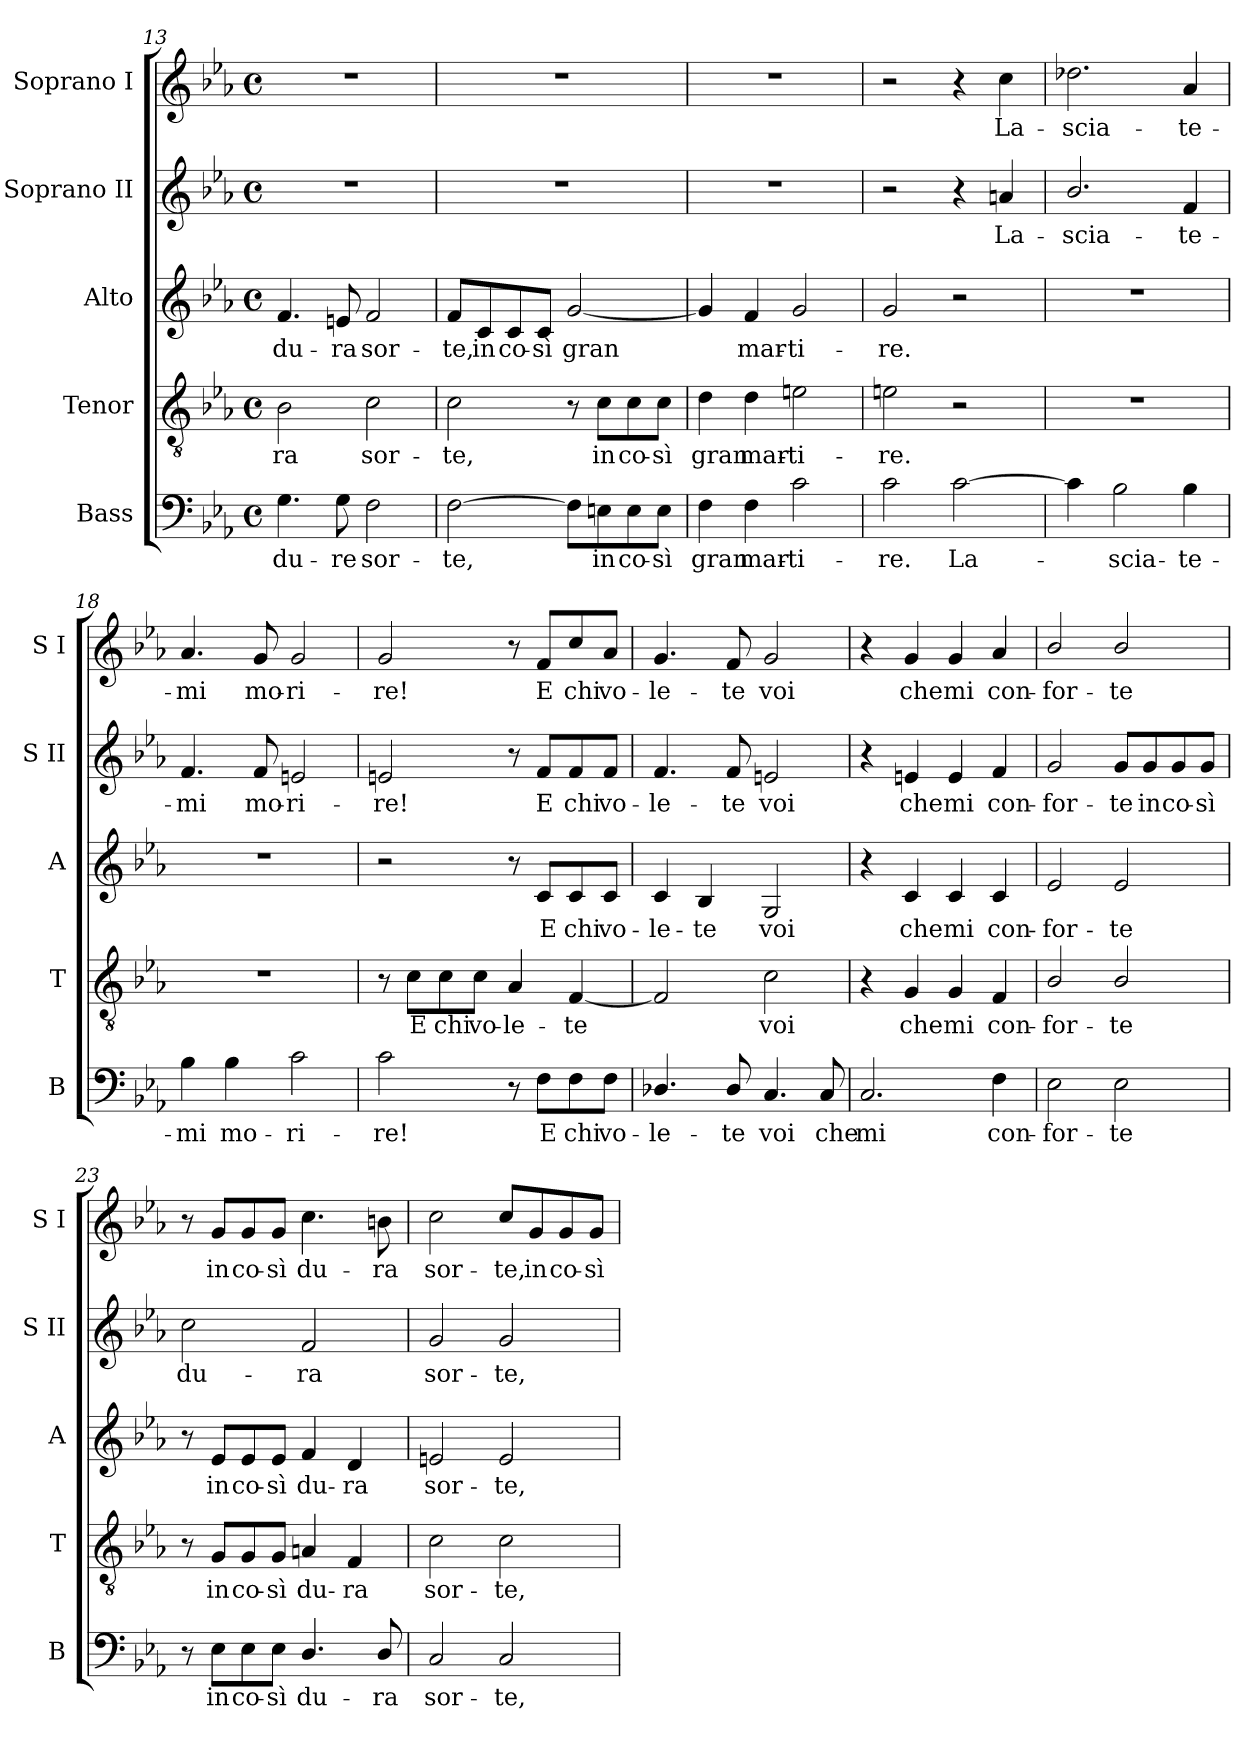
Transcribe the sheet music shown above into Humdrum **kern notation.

**kern	**text	**kern	**text	**kern	**text	**kern	**text	**kern	**text
*part5	*part5	*part4	*part4	*part3	*part3	*part2	*part2	*part1	*part1
*staff5	*staff5	*staff4	*staff4	*staff3	*staff3	*staff2	*staff2	*staff1	*staff1
*I"Bass	*	*I"Tenor	*	*I"Alto	*	*I"Soprano II	*	*I"Soprano I	*
*I'B	*	*I'T	*	*I'A	*	*I'S II	*	*I'S I	*
*clefF4	*	*clefGv2	*	*clefG2	*	*clefG2	*	*clefG2	*
*k[b-e-a-]	*	*k[b-e-a-]	*	*k[b-e-a-]	*	*k[b-e-a-]	*	*k[b-e-a-]	*
*E-:	*	*E-:	*	*E-:	*	*E-:	*	*E-:	*
*M4/4	*	*M4/4	*	*M4/4	*	*M4/4	*	*M4/4	*
*met(c)	*	*met(c)	*	*met(c)	*	*met(c)	*	*met(c)	*
=13	=13	=13	=13	=13	=13	=13	=13	=13	=13
!	!LO:LY:b	!	!LO:LY:b	!	!LO:LY:b	!	!	!	!
4.G\	du-	2B-\	-ra	4.f/	du-	1r	.	1r	.
!	!LO:LY:b	!	!	!	!LO:LY:b	!	!	!	!
8G\	-re	.	.	8en/	-ra	.	.	.	.
!	!LO:LY:b	!	!LO:LY:b	!	!LO:LY:b	!	!	!	!
2F\	sor-	2c\	sor-	2f/	sor-	.	.	.	.
=14	=14	=14	=14	=14	=14	=14	=14	=14	=14
!	!LO:LY:b	!	!LO:LY:b	!	!LO:LY:b	!	!	!	!
[2F\	-te,	2c\	-te,	8f/L	-te,	1r	.	1r	.
!	!	!	!	!	!LO:LY:b	!	!	!	!
.	.	.	.	8c/	in	.	.	.	.
!	!	!	!	!	!LO:LY:b	!	!	!	!
.	.	.	.	8c/	co-	.	.	.	.
!	!	!	!	!	!LO:LY:b	!	!	!	!
.	.	.	.	8c/J	-sì	.	.	.	.
!	!	!	!	!	!LO:LY:b	!	!	!	!
8F\L]	.	8r	.	[2g/	gran	.	.	.	.
!	!LO:LY:b	!	!LO:LY:b	!	!	!	!	!	!
8En\	in	8c\L	in	.	.	.	.	.	.
!	!LO:LY:b	!	!LO:LY:b	!	!	!	!	!	!
8E\	co-	8c\	co-	.	.	.	.	.	.
!	!LO:LY:b	!	!LO:LY:b	!	!	!	!	!	!
8E\J	-sì	8c\J	-sì	.	.	.	.	.	.
=15	=15	=15	=15	=15	=15	=15	=15	=15	=15
!	!LO:LY:b	!	!LO:LY:b	!	!	!	!	!	!
4F\	gran	4d\	gran	4g/]	.	1r	.	1r	.
!	!LO:LY:b	!	!LO:LY:b	!	!LO:LY:b	!	!	!	!
4F\	mar-	4d\	mar-	4f/	mar-	.	.	.	.
!	!LO:LY:b	!	!LO:LY:b	!	!LO:LY:b	!	!	!	!
2c\	-ti-	2en\	-ti-	2g/	-ti-	.	.	.	.
=16	=16	=16	=16	=16	=16	=16	=16	=16	=16
!	!LO:LY:b	!	!LO:LY:b	!	!LO:LY:b	!	!	!	!
2c\	-re.	2en\	-re.	2g/	-re.	2r	.	2r	.
!	!LO:LY:b	!	!	!	!	!	!	!	!
[2c\	La-	2r	.	2r	.	4r	.	4r	.
!	!	!	!	!	!	!	!LO:LY:b	!	!LO:LY:b
.	.	.	.	.	.	4an/	La-	4cc\	La-
!!LO:LB:g=z
=17	=17	=17	=17	=17	=17	=17	=17	=17	=17
!	!	!	!	!	!	!	!LO:LY:b	!	!LO:LY:b
4c\]	.	1r	.	1r	.	2.b-/	-scia-	2.dd-X\	-scia-
!	!LO:LY:b	!	!	!	!	!	!	!	!
2B-\	scia-	.	.	.	.	.	.	.	.
!	!LO:LY:b	!	!	!	!	!	!LO:LY:b	!	!LO:LY:b
4B-\	-te-	.	.	.	.	4f/	-te-	4a-/	-te-
=18	=18	=18	=18	=18	=18	=18	=18	=18	=18
!	!LO:LY:b	!	!	!	!	!	!LO:LY:b	!	!LO:LY:b
4B-\	-mi	1r	.	1r	.	4.f/	-mi	4.a-/	-mi
!	!LO:LY:b	!	!	!	!	!	!	!	!
4B-\	mo-	.	.	.	.	.	.	.	.
!	!	!	!	!	!	!	!LO:LY:b	!	!LO:LY:b
.	.	.	.	.	.	8f/	mo-	8g/	mo-
!	!LO:LY:b	!	!	!	!	!	!LO:LY:b	!	!LO:LY:b
2c\	-ri-	.	.	.	.	2en/	-ri-	2g/	-ri-
=19	=19	=19	=19	=19	=19	=19	=19	=19	=19
!	!LO:LY:b	!	!	!	!	!	!LO:LY:b	!	!LO:LY:b
2c\	-re!	8r	.	2r	.	2en/	-re!	2g/	-re!
!	!	!	!LO:LY:b	!	!	!	!	!	!
.	.	8c\L	E	.	.	.	.	.	.
!	!	!	!LO:LY:b	!	!	!	!	!	!
.	.	8c\	chi	.	.	.	.	.	.
!	!	!	!LO:LY:b	!	!	!	!	!	!
.	.	8c\J	vo-	.	.	.	.	.	.
!	!	!	!LO:LY:b	!	!	!	!	!	!
8r	.	4A-/	-le-	8r	.	8r	.	8r	.
!	!LO:LY:b	!	!	!	!LO:LY:b	!	!LO:LY:b	!	!LO:LY:b
8F\L	E	.	.	8c/L	E	8f/L	E	8f/L	E
!	!LO:LY:b	!	!LO:LY:b	!	!LO:LY:b	!	!LO:LY:b	!	!LO:LY:b
8F\	chi	[4F/	-te	8c/	chi	8f/	chi	8cc/	chi
!	!LO:LY:b	!	!	!	!LO:LY:b	!	!LO:LY:b	!	!LO:LY:b
8F\J	vo-	.	.	8c/J	vo-	8f/J	vo-	8a-/J	vo-
=20	=20	=20	=20	=20	=20	=20	=20	=20	=20
!	!LO:LY:b	!	!	!	!LO:LY:b	!	!LO:LY:b	!	!LO:LY:b
4.D-X/	-le-	2F/]	.	4c/	-le-	4.f/	-le-	4.g/	-le-
!	!	!	!	!	!LO:LY:b	!	!	!	!
.	.	.	.	4B-/	-te	.	.	.	.
!	!LO:LY:b	!	!	!	!	!	!LO:LY:b	!	!LO:LY:b
8D-/	-te	.	.	.	.	8f/	-te	8f/	-te
!	!LO:LY:b	!	!LO:LY:b	!	!LO:LY:b	!	!LO:LY:b	!	!LO:LY:b
4.C/	voi	2c\	voi	2G/	voi	2en/	voi	2g/	voi
!	!LO:LY:b	!	!	!	!	!	!	!	!
8C/	che	.	.	.	.	.	.	.	.
=21	=21	=21	=21	=21	=21	=21	=21	=21	=21
!	!LO:LY:b	!	!	!	!	!	!	!	!
2.C/	mi	4r	.	4r	.	4r	.	4r	.
!	!	!	!LO:LY:b	!	!LO:LY:b	!	!LO:LY:b	!	!LO:LY:b
.	.	4G/	che	4c/	che	4en/	che	4g/	che
!	!	!	!LO:LY:b	!	!LO:LY:b	!	!LO:LY:b	!	!LO:LY:b
.	.	4G/	mi	4c/	mi	4e/	mi	4g/	mi
!	!LO:LY:b	!	!LO:LY:b	!	!LO:LY:b	!	!LO:LY:b	!	!LO:LY:b
4F\	con-	4F/	con-	4c/	con-	4f/	con-	4a-/	con-
=22	=22	=22	=22	=22	=22	=22	=22	=22	=22
!	!LO:LY:b	!	!LO:LY:b	!	!LO:LY:b	!	!LO:LY:b	!	!LO:LY:b
2E-\	-for-	2B-/	-for-	2e-i/	-for-	2g/	-for-	2b-/	-for-
!	!LO:LY:b	!	!LO:LY:b	!	!LO:LY:b	!	!LO:LY:b	!	!LO:LY:b
2E-\	-te	2B-/	-te	2e-/	-te	8g/L	-te	2b-/	-te
!	!	!	!	!	!	!	!LO:LY:b	!	!
.	.	.	.	.	.	8g/	in	.	.
!	!	!	!	!	!	!	!LO:LY:b	!	!
.	.	.	.	.	.	8g/	co-	.	.
!	!	!	!	!	!	!	!LO:LY:b	!	!
.	.	.	.	.	.	8g/J	-sì	.	.
!!LO:LB:g=z
=23	=23	=23	=23	=23	=23	=23	=23	=23	=23
!	!	!	!	!	!	!	!LO:LY:b	!	!
8r	.	8r	.	8r	.	2cc\	du-	8r	.
!	!LO:LY:b	!	!LO:LY:b	!	!LO:LY:b	!	!	!	!LO:LY:b
8E-\L	in	8G/L	in	8e-/L	in	.	.	8g/L	in
!	!LO:LY:b	!	!LO:LY:b	!	!LO:LY:b	!	!	!	!LO:LY:b
8E-\	co-	8G/	co-	8e-/	co-	.	.	8g/	co-
!	!LO:LY:b	!	!LO:LY:b	!	!LO:LY:b	!	!	!	!LO:LY:b
8E-\J	-sì	8G/J	-sì	8e-/J	-sì	.	.	8g/J	-sì
!	!LO:LY:b	!	!LO:LY:b	!	!LO:LY:b	!	!LO:LY:b	!	!LO:LY:b
4.D/	du-	4An/	du-	4f/	du-	2f/	-ra	4.cc\	du-
!	!	!	!LO:LY:b	!	!LO:LY:b	!	!	!	!
.	.	4F/	-ra	4d/	-ra	.	.	.	.
!	!LO:LY:b	!	!	!	!	!	!	!	!LO:LY:b
8D/	-ra	.	.	.	.	.	.	8bn\	-ra
=24	=24	=24	=24	=24	=24	=24	=24	=24	=24
!	!LO:LY:b	!	!LO:LY:b	!	!LO:LY:b	!	!LO:LY:b	!	!LO:LY:b
2C/	sor-	2c\	sor-	2en/	sor-	2g/	sor-	2cc\	sor-
!	!LO:LY:b	!	!LO:LY:b	!	!LO:LY:b	!	!LO:LY:b	!	!LO:LY:b
2C/	-te,	2c\	-te,	2e/	-te,	2g/	-te,	8cc/L	-te,
!	!	!	!	!	!	!	!	!	!LO:LY:b
.	.	.	.	.	.	.	.	8g/	in
!	!	!	!	!	!	!	!	!	!LO:LY:b
.	.	.	.	.	.	.	.	8g/	co-
!	!	!	!	!	!	!	!	!	!LO:LY:b
.	.	.	.	.	.	.	.	8g/J	-sì
=	=	=	=	=	=	=	=	=	=
*-	*-	*-	*-	*-	*-	*-	*-	*-	*-
